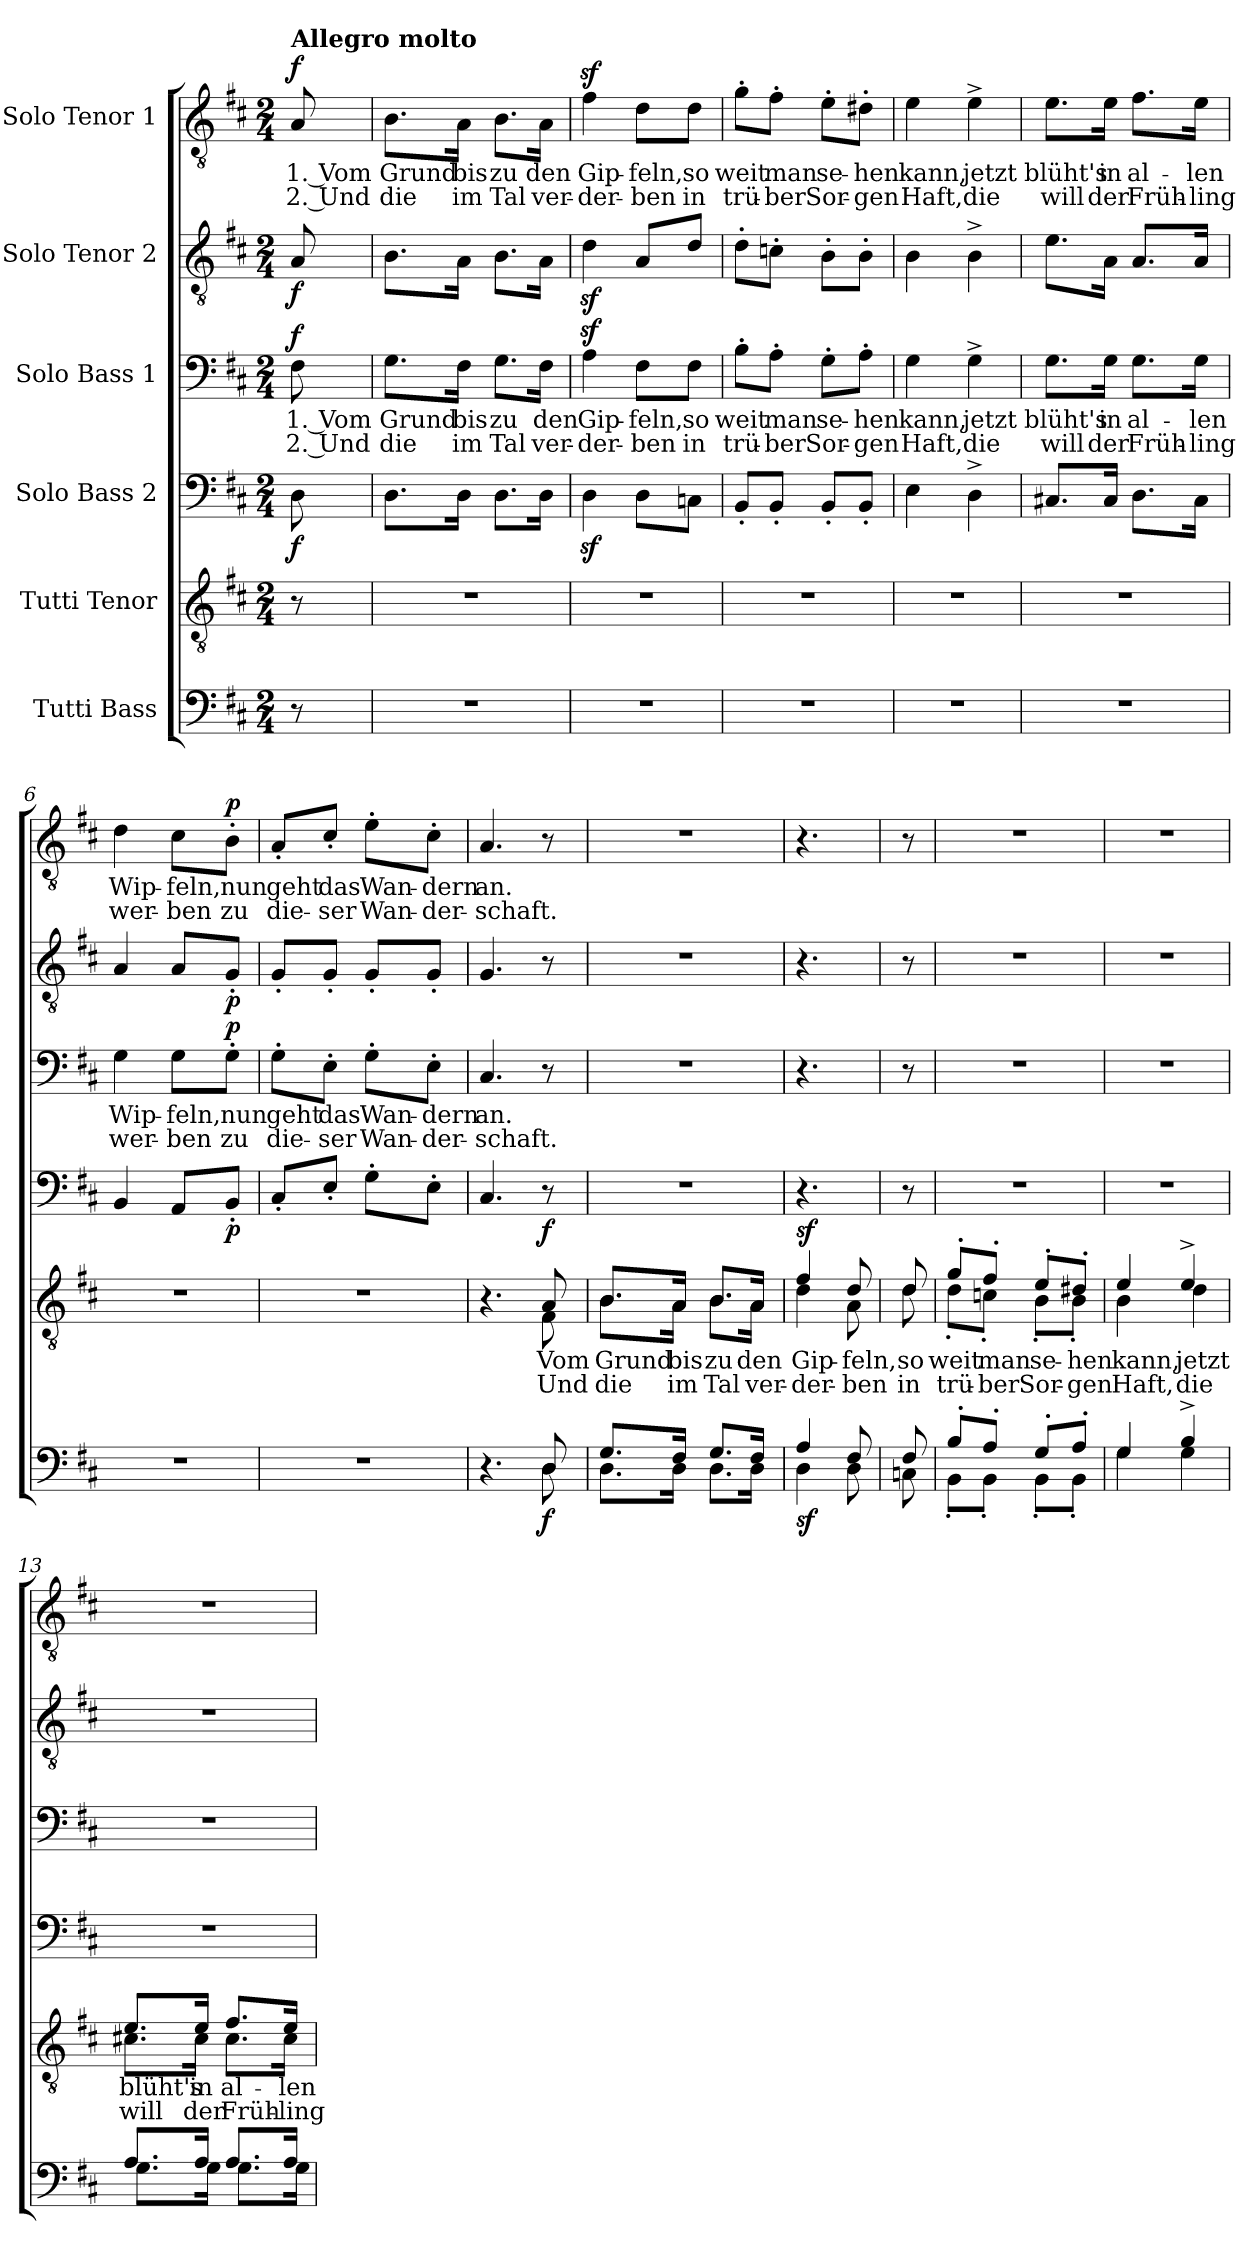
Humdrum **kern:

**kern	**dynam	**kern	**text	**text	**dynam	**kern	**dynam	**kern	**text	**text	**dynam	**kern	**dynam	**kern	**text	**text	**dynam
*part6	*part6	*part5	*part5	*part5	*part5	*part4	*part4	*part3	*part3	*part3	*part3	*part2	*part2	*part1	*part1	*part1	*part1
*staff6	*staff6	*staff5	*staff5	*staff5	*staff5	*staff4	*staff4	*staff3	*staff3	*staff3	*staff3	*staff2	*staff2	*staff1	*staff1	*staff1	*staff1
*I"Tutti Bass	*	*I"Tutti Tenor	*	*	*	*I"Solo Bass 2	*	*I"Solo Bass 1	*	*	*	*I"Solo Tenor 2	*	*I"Solo Tenor 1	*	*	*
*clefF4	*	*clefGv2	*	*	*	*clefF4	*	*clefF4	*	*	*	*clefGv2	*	*clefGv2	*	*	*
*k[f#c#]	*	*k[f#c#]	*	*	*	*k[f#c#]	*	*k[f#c#]	*	*	*	*k[f#c#]	*	*k[f#c#]	*	*	*
*M2/4	*	*M2/4	*	*	*	*M2/4	*	*M2/4	*	*	*	*M2/4	*	*M2/4	*	*	*
=	=	=	=	=	=	=	=	=	=	=	=	=	=	=	=	=	=
!	!	!	!	!	!	!	!	!	!	!	!	!	!	!LO:TX:a:B:t=Allegro molto	!	!	!
!	!	!	!	!	!	!	!LO:DY:b	!	!LO:LY:b	!LO:LY:b	!LO:DY:b	!	!LO:DY:b	!	!LO:LY:b	!LO:LY:b	!LO:DY:b
8r	.	8r	.	.	.	8D\	f	8F#\	1. Vom	2. Und	f	8A/	f	8A/	1. Vom	2. Und	f
=1	=1	=1	=1	=1	=1	=1	=1	=1	=1	=1	=1	=1	=1	=1	=1	=1	=1
!	!	!	!	!	!	!	!	!	!LO:LY:b	!LO:LY:b	!	!	!	!	!LO:LY:b	!LO:LY:b	!
2r	.	2r	.	.	.	8.D\L	.	8.G\L	Grund	die	.	8.B\L	.	8.B\L	Grund	die	.
!	!	!	!	!	!	!	!	!	!LO:LY:b	!LO:LY:b	!	!	!	!	!LO:LY:b	!LO:LY:b	!
.	.	.	.	.	.	16D\Jk	.	16F#\Jk	bis	im	.	16A\Jk	.	16A\Jk	bis	im	.
!	!	!	!	!	!	!	!	!	!LO:LY:b	!LO:LY:b	!	!	!	!	!LO:LY:b	!LO:LY:b	!
.	.	.	.	.	.	8.D\L	.	8.G\L	zu	Tal	.	8.B\L	.	8.B\L	zu	Tal	.
!	!	!	!	!	!	!	!	!	!LO:LY:b	!LO:LY:b	!	!	!	!	!LO:LY:b	!LO:LY:b	!
.	.	.	.	.	.	16D\Jk	.	16F#\Jk	den	ver-	.	16A\Jk	.	16A\Jk	den	ver-	.
=2	=2	=2	=2	=2	=2	=2	=2	=2	=2	=2	=2	=2	=2	=2	=2	=2	=2
!	!	!	!	!	!	!	!	!	!LO:LY:b	!LO:LY:b	!	!	!	!	!LO:LY:b	!LO:LY:b	!
2r	.	2r	.	.	.	4Dz<\	.	4Az<\	Gip-	-der-	.	4dz<\	.	4f#z<\	Gip-	-der-	.
!	!	!	!	!	!	!	!	!	!LO:LY:b	!LO:LY:b	!	!	!	!	!LO:LY:b	!LO:LY:b	!
.	.	.	.	.	.	8D\L	.	8F#\L	-feln,	-ben	.	8A/L	.	8d\L	-feln,	-ben	.
!	!	!	!	!	!	!	!	!	!LO:LY:b	!LO:LY:b	!	!	!	!	!LO:LY:b	!LO:LY:b	!
.	.	.	.	.	.	8Cn\J	.	8F#\J	so	in	.	8d/J	.	8d\J	so	in	.
=3	=3	=3	=3	=3	=3	=3	=3	=3	=3	=3	=3	=3	=3	=3	=3	=3	=3
!	!	!	!	!	!	!	!	!	!LO:LY:b	!LO:LY:b	!	!	!	!	!LO:LY:b	!LO:LY:b	!
2r	.	2r	.	.	.	8BB'/L	.	8B'\L	weit	trü-	.	8d'\L	.	8g'\L	weit	trü-	.
!	!	!	!	!	!	!	!	!	!LO:LY:b	!LO:LY:b	!	!	!	!	!LO:LY:b	!LO:LY:b	!
.	.	.	.	.	.	8BB'/J	.	8A'\J	man	-ber	.	8cn'\J	.	8f#'\J	man	-ber	.
!	!	!	!	!	!	!	!	!	!LO:LY:b	!LO:LY:b	!	!	!	!	!LO:LY:b	!LO:LY:b	!
.	.	.	.	.	.	8BB'/L	.	8G'\L	se-	Sor-	.	8B'\L	.	8e'\L	se-	Sor-	.
!	!	!	!	!	!	!	!	!	!LO:LY:b	!LO:LY:b	!	!	!	!	!LO:LY:b	!LO:LY:b	!
.	.	.	.	.	.	8BB'/J	.	8A'\J	-hen	-gen	.	8B'\J	.	8d#X'\J	-hen	-gen	.
=4	=4	=4	=4	=4	=4	=4	=4	=4	=4	=4	=4	=4	=4	=4	=4	=4	=4
!	!	!	!	!	!	!	!	!	!LO:LY:b	!LO:LY:b	!	!	!	!	!LO:LY:b	!LO:LY:b	!
2r	.	2r	.	.	.	4E\	.	4G\	kann,	Haft,	.	4B\	.	4e\	kann,	Haft,	.
!	!	!	!	!	!	!	!	!	!LO:LY:b	!LO:LY:b	!	!	!	!	!LO:LY:b	!LO:LY:b	!
.	.	.	.	.	.	4D^\	.	4G^\	jetzt	die	.	4B^\	.	4e^\	jetzt	die	.
!!LO:LB:g=z
=5	=5	=5	=5	=5	=5	=5	=5	=5	=5	=5	=5	=5	=5	=5	=5	=5	=5
!	!	!	!	!	!	!	!	!	!LO:LY:b	!LO:LY:b	!	!	!	!	!LO:LY:b	!LO:LY:b	!
2r	.	2r	.	.	.	8.C#X/L	.	8.G\L	blüht's	will	.	8.e\L	.	8.e\L	blüht's	will	.
!	!	!	!	!	!	!	!	!	!LO:LY:b	!LO:LY:b	!	!	!	!	!LO:LY:b	!LO:LY:b	!
.	.	.	.	.	.	16C#/Jk	.	16G\Jk	in	der	.	16A\Jk	.	16e\Jk	in	der	.
!	!	!	!	!	!	!	!	!	!LO:LY:b	!LO:LY:b	!	!	!	!	!LO:LY:b	!LO:LY:b	!
.	.	.	.	.	.	8.D\L	.	8.G\L	al-	Früh-	.	8.A/L	.	8.f#\L	al-	Früh-	.
!	!	!	!	!	!	!	!	!	!LO:LY:b	!LO:LY:b	!	!	!	!	!LO:LY:b	!LO:LY:b	!
.	.	.	.	.	.	16C#\Jk	.	16G\Jk	-len	-ling	.	16A/Jk	.	16e\Jk	-len	-ling	.
=6	=6	=6	=6	=6	=6	=6	=6	=6	=6	=6	=6	=6	=6	=6	=6	=6	=6
!	!	!	!	!	!	!	!	!	!LO:LY:b	!LO:LY:b	!	!	!	!	!LO:LY:b	!LO:LY:b	!
2r	.	2r	.	.	.	4BB/	.	4G\	Wip-	wer-	.	4A/	.	4d\	Wip-	wer-	.
!	!	!	!	!	!	!	!	!	!LO:LY:b	!LO:LY:b	!	!	!	!	!LO:LY:b	!LO:LY:b	!
.	.	.	.	.	.	8AA/L	.	8G\L	-feln,	-ben	.	8A/L	.	8c#\L	-feln,	-ben	.
!	!	!	!	!	!	!	!LO:DY:b	!	!LO:LY:b	!LO:LY:b	!LO:DY:b	!	!LO:DY:b	!	!LO:LY:b	!LO:LY:b	!LO:DY:b
.	.	.	.	.	.	8BB'/J	p	8G'\J	nun	zu	p	8G'/J	p	8B'\J	nun	zu	p
=7	=7	=7	=7	=7	=7	=7	=7	=7	=7	=7	=7	=7	=7	=7	=7	=7	=7
!	!	!	!	!	!	!	!	!	!LO:LY:b	!LO:LY:b	!	!	!	!	!LO:LY:b	!LO:LY:b	!
2r	.	2r	.	.	.	8C#'/L	.	8G'\L	geht	die-	.	8G'/L	.	8A'/L	geht	die-	.
!	!	!	!	!	!	!	!	!	!LO:LY:b	!LO:LY:b	!	!	!	!	!LO:LY:b	!LO:LY:b	!
.	.	.	.	.	.	8E'/J	.	8E'\J	das	-ser	.	8G'/J	.	8c#'/J	das	-ser	.
!	!	!	!	!	!	!	!	!	!LO:LY:b	!LO:LY:b	!	!	!	!	!LO:LY:b	!LO:LY:b	!
.	.	.	.	.	.	8G'\L	.	8G'\L	Wan-	Wan-	.	8G'/L	.	8e'\L	Wan-	Wan-	.
!	!	!	!	!	!	!	!	!	!LO:LY:b	!LO:LY:b	!	!	!	!	!LO:LY:b	!LO:LY:b	!
.	.	.	.	.	.	8E'\J	.	8E'\J	-dern	-der-	.	8G'/J	.	8c#'\J	-dern	-der-	.
=8	=8	=8	=8	=8	=8	=8	=8	=8	=8	=8	=8	=8	=8	=8	=8	=8	=8
*^	*	*^	*	*	*	*	*	*	*	*	*	*	*	*	*	*	*
!	!	!	!	!	!	!	!	!	!	!	!LO:LY:b	!LO:LY:b	!	!	!	!	!LO:LY:b	!LO:LY:b	!
4.r	4.ryy	.	4.r	4.ryy	.	.	.	4.C#/	.	4.C#/	an.	-schaft.	.	4.G/	.	4.A/	an.	-schaft.	.
!	!	!LO:DY:b	!	!	!LO:LY:b	!LO:LY:b	!LO:DY:b	!	!	!	!	!	!	!	!	!	!	!	!
8D/	8D\	f	8A/	8F#\	Vom	Und	f	8r	.	8r	.	.	.	8r	.	8r	.	.	.
=9	=9	=9	=9	=9	=9	=9	=9	=9	=9	=9	=9	=9	=9	=9	=9	=9	=9	=9	=9
!	!	!	!	!	!LO:LY:b	!LO:LY:b	!	!	!	!	!	!	!	!	!	!	!	!	!
8.G/L	8.D\L	.	8.B/L	8.B\L	Grund	die	.	2r	.	2r	.	.	.	2r	.	2r	.	.	.
!	!	!	!	!	!LO:LY:b	!LO:LY:b	!	!	!	!	!	!	!	!	!	!	!	!	!
16F#/Jk	16D\Jk	.	16A/Jk	16A\Jk	bis	im	.	.	.	.	.	.	.	.	.	.	.	.	.
!	!	!	!	!	!LO:LY:b	!LO:LY:b	!	!	!	!	!	!	!	!	!	!	!	!	!
8.G/L	8.D\L	.	8.B/L	8.B\L	zu	Tal	.	.	.	.	.	.	.	.	.	.	.	.	.
!	!	!	!	!	!LO:LY:b	!LO:LY:b	!	!	!	!	!	!	!	!	!	!	!	!	!
16F#/Jk	16D\Jk	.	16A/Jk	16A\Jk	den	ver-	.	.	.	.	.	.	.	.	.	.	.	.	.
=10	=10	=10	=10	=10	=10	=10	=10	=10	=10	=10	=10	=10	=10	=10	=10	=10	=10	=10	=10
!	!	!LO:DY:b	!	!	!LO:LY:b	!LO:LY:b	!LO:DY:b	!	!	!	!	!	!	!	!	!	!	!	!
4A/	4D\	sf	4f#/	4d\	Gip-	-der-	sf	4.r	.	4.r	.	.	.	4.r	.	4.r	.	.	.
!	!	!	!	!	!LO:LY:b	!LO:LY:b	!	!	!	!	!	!	!	!	!	!	!	!	!
8F#/	8D\	.	8d/	8A\	-feln,	-ben	.	.	.	.	.	.	.	.	.	.	.	.	.
!!LO:PB:g=z
=10X1	=10X1	=10X1	=10X1	=10X1	=10X1	=10X1	=10X1	=10X1	=10X1	=10X1	=10X1	=10X1	=10X1	=10X1	=10X1	=10X1	=10X1	=10X1	=10X1
!	!	!	!	!	!LO:LY:b	!LO:LY:b	!	!	!	!	!	!	!	!	!	!	!	!	!
8F#/	8Cn\	.	8d/	8d\	so	in	.	8r	.	8r	.	.	.	8r	.	8r	.	.	.
=11	=11	=11	=11	=11	=11	=11	=11	=11	=11	=11	=11	=11	=11	=11	=11	=11	=11	=11	=11
!	!	!	!	!	!LO:LY:b	!LO:LY:b	!	!	!	!	!	!	!	!	!	!	!	!	!
8B'/L	8BB'\L	.	8g'/L	8d'\L	weit	trü-	.	2r	.	2r	.	.	.	2r	.	2r	.	.	.
!	!	!	!	!	!LO:LY:b	!LO:LY:b	!	!	!	!	!	!	!	!	!	!	!	!	!
8A'/J	8BB'\J	.	8f#'/J	8cn'\J	man	-ber	.	.	.	.	.	.	.	.	.	.	.	.	.
!	!	!	!	!	!LO:LY:b	!LO:LY:b	!	!	!	!	!	!	!	!	!	!	!	!	!
8G'/L	8BB'\L	.	8e'/L	8B'\L	se-	Sor-	.	.	.	.	.	.	.	.	.	.	.	.	.
!	!	!	!	!	!LO:LY:b	!LO:LY:b	!	!	!	!	!	!	!	!	!	!	!	!	!
8A'/J	8BB'\J	.	8d#X'/J	8B'\J	-hen	-gen	.	.	.	.	.	.	.	.	.	.	.	.	.
=12	=12	=12	=12	=12	=12	=12	=12	=12	=12	=12	=12	=12	=12	=12	=12	=12	=12	=12	=12
!	!	!	!	!	!LO:LY:b	!LO:LY:b	!	!	!	!	!	!	!	!	!	!	!	!	!
4G/	4G\	.	4e/	4B\	kann,	Haft,	.	2r	.	2r	.	.	.	2r	.	2r	.	.	.
!	!	!	!	!	!LO:LY:b	!LO:LY:b	!	!	!	!	!	!	!	!	!	!	!	!	!
4B^/	4G\	.	4e^/	4d\	jetzt	die	.	.	.	.	.	.	.	.	.	.	.	.	.
=13	=13	=13	=13	=13	=13	=13	=13	=13	=13	=13	=13	=13	=13	=13	=13	=13	=13	=13	=13
!	!	!	!	!	!LO:LY:b	!LO:LY:b	!	!	!	!	!	!	!	!	!	!	!	!	!
8.A/L	8.G\L	.	8.e/L	8.c#X\L	blüht's	will	.	2r	.	2r	.	.	.	2r	.	2r	.	.	.
!	!	!	!	!	!LO:LY:b	!LO:LY:b	!	!	!	!	!	!	!	!	!	!	!	!	!
16A/Jk	16G\Jk	.	16e/Jk	16c#\Jk	in	der	.	.	.	.	.	.	.	.	.	.	.	.	.
!	!	!	!	!	!LO:LY:b	!LO:LY:b	!	!	!	!	!	!	!	!	!	!	!	!	!
8.A/L	8.G\L	.	8.f#/L	8.c#\L	al-	Früh-	.	.	.	.	.	.	.	.	.	.	.	.	.
!	!	!	!	!	!LO:LY:b	!LO:LY:b	!	!	!	!	!	!	!	!	!	!	!	!	!
16A/Jk	16G\Jk	.	16e/Jk	16c#\Jk	-len	-ling	.	.	.	.	.	.	.	.	.	.	.	.	.
*v	*v	*	*	*	*	*	*	*	*	*	*	*	*	*	*	*	*	*	*
*	*	*v	*v	*	*	*	*	*	*	*	*	*	*	*	*	*	*	*
=	=	=	=	=	=	=	=	=	=	=	=	=	=	=	=	=	=
*-	*-	*-	*-	*-	*-	*-	*-	*-	*-	*-	*-	*-	*-	*-	*-	*-	*-
